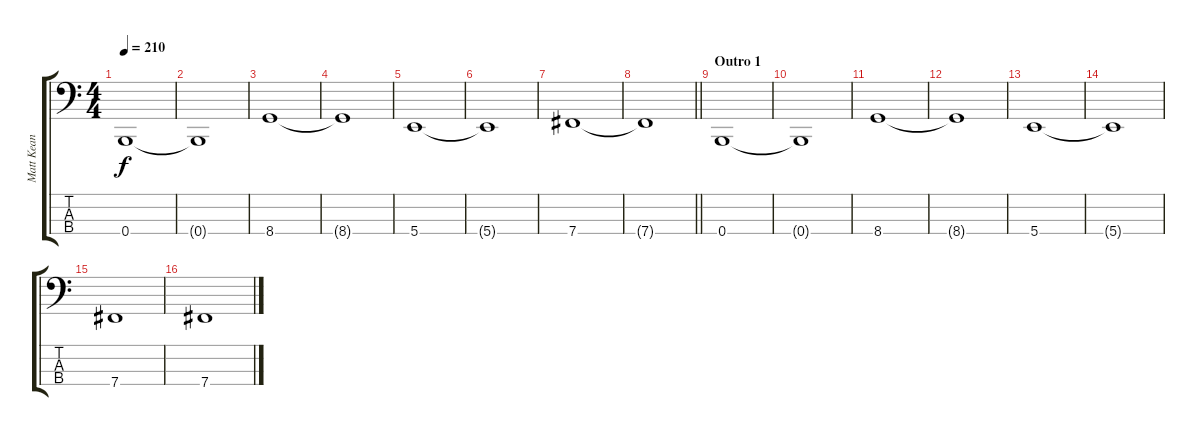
\track ("Matt Kean" "Matt Kean") {instrument electricbasspick}
\staff {score tabs}
\tuning (E2 B1 Gb1 B0) {hide}
\ts (4 4)
\tempo 210
\clef f4
\ks c
0.4.1{dy f} |
0.4{t}.1 |
8.4.1 |
8.4{t}.1 |
5.4.1 |
5.4{t}.1 |
7.4.1 |
\barLineRight lightlight
7.4{t}.1 |
\section ("" "Outro 1")
0.4.1 |
0.4{t}.1 |
8.4.1 |
8.4{t}.1 |
5.4.1 |
5.4{t}.1 |
7.4.1 |
7.4.1
